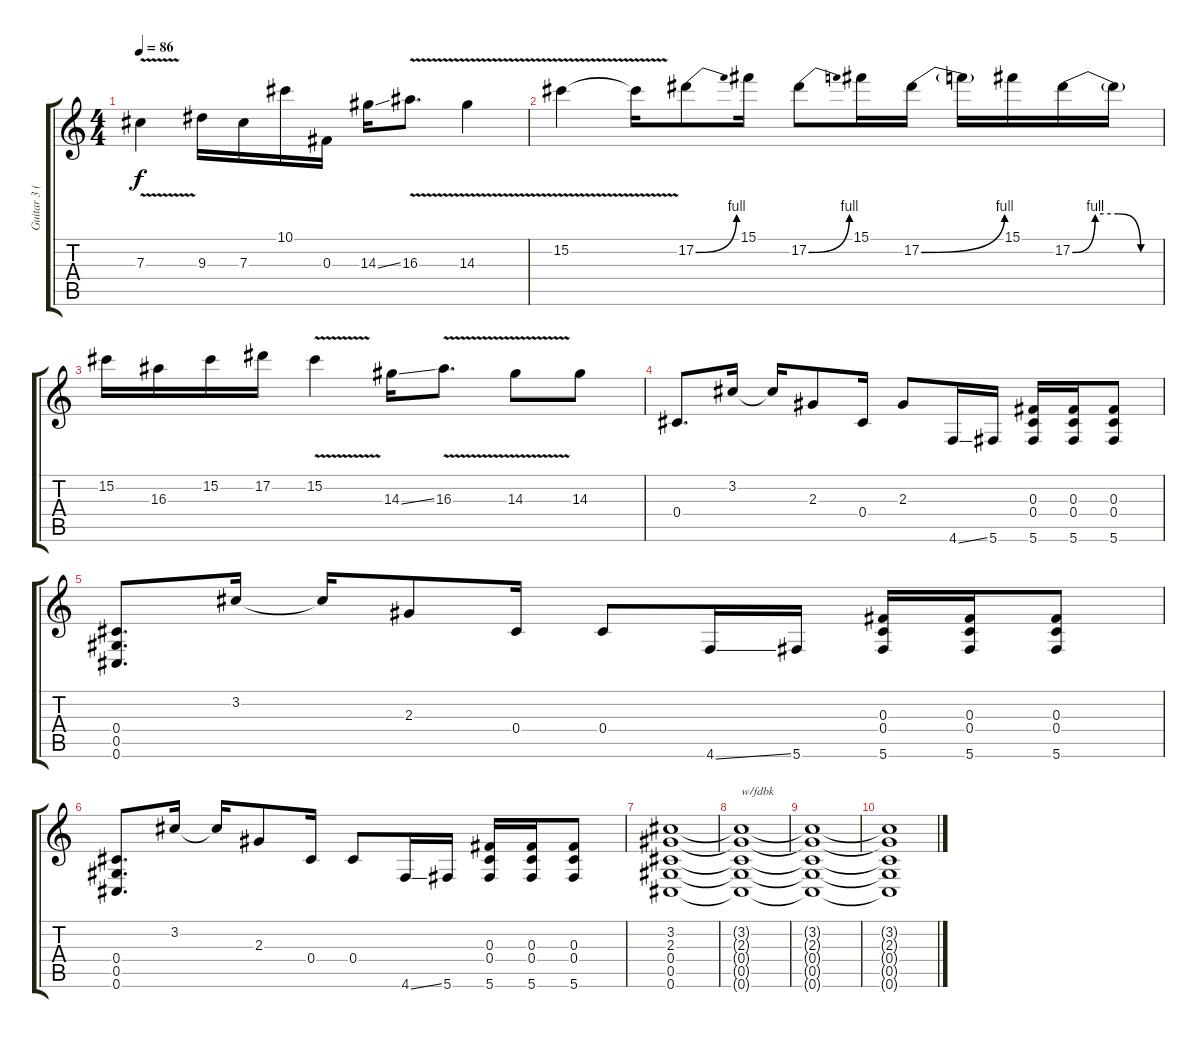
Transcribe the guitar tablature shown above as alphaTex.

\track ("Guitar 3 (Solo)" "Guitar 3 (") {instrument distortionguitar}
\staff {score tabs}
\tuning (Eb4 Bb3 Gb3 Db3 Ab2 Db2) {hide}
\ts (4 4)
\tempo 86
\clef g2
\ks c
7.3{v}.4{dy f} 9.3.16 7.3.16 10.1.16 0.3.16 14.3{ss}.16 16.3{v}.8{d} 14.3{v}.4 |
15.2{v}.4 15.2{t}.16 17.2{be (bend 0 0 60 4)}.8 15.1.16 17.2{be (bend 0 0 60 4)}.8 15.1.16 17.2{be (bend 0 0 60 4)}.16 17.2{t}.16 15.1.16 17.2{be (custom 0 0 15 4 30 4 45 0 60 0)}.16 17.2{t}.16 |
15.2.16 16.3.16 15.2.16 17.2.16 15.2{v}.4 14.3{ss}.16 16.3{v}.8{d} 14.3{v}.8 14.3.8 |
0.4.8{d} 3.2.16 3.2{t}.16 2.3.8 0.4.16 2.3.8 4.6{ss}.16 5.6.16 (0.3 0.4 5.6).16 (0.3 0.4 5.6).16 (0.3 0.4 5.6).8 |
(0.4 0.5 0.6).8{d} 3.2.16 3.2{t}.16 2.3.8 0.4.16 0.4.8 4.6{ss}.16 5.6.16 (0.3 0.4 5.6).16 (0.3 0.4 5.6).16 (0.3 0.4 5.6).8 |
(0.4 0.5 0.6).8{d} 3.2.16 3.2{t}.16 2.3.8 0.4.16 0.4.8 4.6{ss}.16 5.6.16 (0.3 0.4 5.6).16 (0.3 0.4 5.6).16 (0.3 0.4 5.6).8 |
(3.2 2.3 0.4 0.5 0.6).1 |
(3.2{t} 2.3{t} 0.4{t} 0.5{t} 0.6{t}).1{txt "w/fdbk"} |
(3.2{t} 2.3{t} 0.4{t} 0.5{t} 0.6{t}).1 |
(3.2{t} 2.3{t} 0.4{t} 0.5{t} 0.6{t}).1
